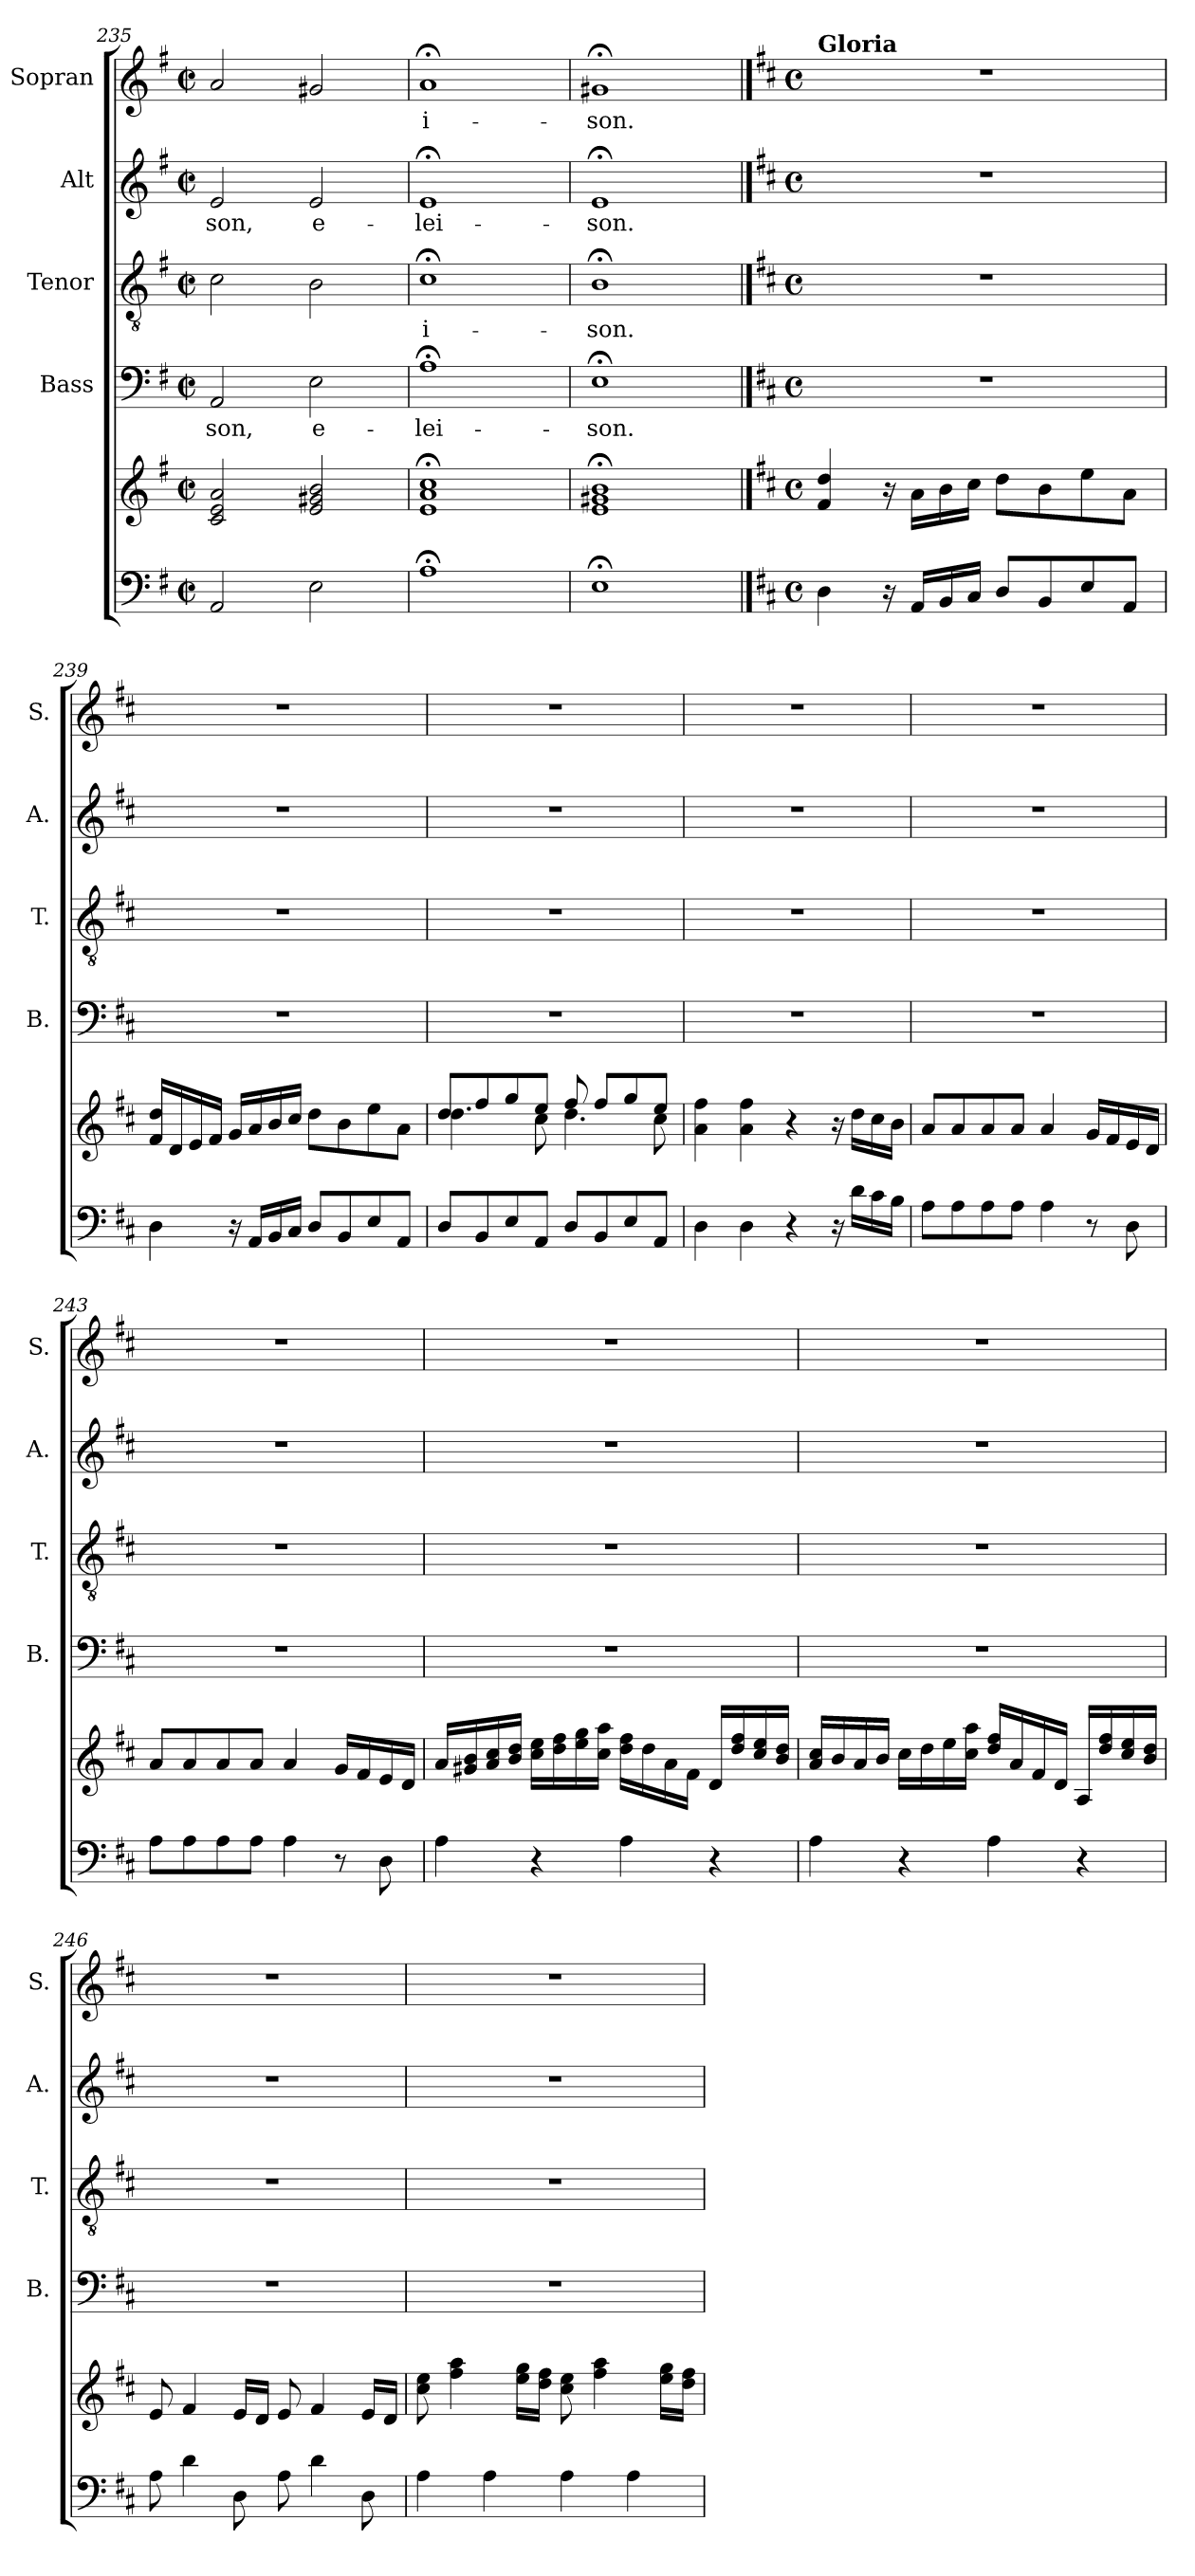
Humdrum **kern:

**kern	**kern	**kern	**text	**kern	**text	**kern	**text	**kern	**text
*part5	*part5	*part4	*part4	*part3	*part3	*part2	*part2	*part1	*part1
*staff6	*staff5	*staff4	*staff4	*staff3	*staff3	*staff2	*staff2	*staff1	*staff1
*	*	*I"Bass	*	*I"Tenor	*	*I"Alt	*	*I"Sopran	*
*	*	*I'B.	*	*I'T.	*	*I'A.	*	*I'S.	*
*clefF4	*clefG2	*clefF4	*	*clefGv2	*	*clefG2	*	*clefG2	*
*k[f#]	*k[f#]	*k[f#]	*	*k[f#]	*	*k[f#]	*	*k[f#]	*
*G:	*G:	*G:	*	*G:	*	*G:	*	*G:	*
*M2/2	*M2/2	*M2/2	*	*M2/2	*	*M2/2	*	*M2/2	*
*met(c|)	*met(c|)	*met(c|)	*	*met(c|)	*	*met(c|)	*	*met(c|)	*
=235	=235	=235	=235	=235	=235	=235	=235	=235	=235
!	!	!	!LO:LY:b	!	!	!	!LO:LY:b	!	!
2AA/	2c/ 2e/ 2a/	2AA/	-son,	2c\	.	2e/	-son,	2a/	.
!	!	!	!LO:LY:b	!	!	!	!LO:LY:b	!	!
2E\	2e/ 2g#X/ 2b/	2E\	e-	2B\	.	2e/	e-	2g#X/	.
=236	=236	=236	=236	=236	=236	=236	=236	=236	=236
!	!	!	!LO:LY:b	!	!LO:LY:b	!	!LO:LY:b	!	!LO:LY:b
1A;<	1e;< 1a;< 1cc;<	1A;<	-lei-	1c;<	-i-	1e;<	-lei-	1a;<	-i-
=237	=237	=237	=237	=237	=237	=237	=237	=237	=237
!	!	!	!LO:LY:b	!	!LO:LY:b	!	!LO:LY:b	!	!LO:LY:b
1E;<	1e;< 1g#X;< 1b;<	1E;<	-son.	1B;<	-son.	1e;<	-son.	1g#X;<	-son.
!!LO:LB:g=z
==238	==238	==238	==238	==238	==238	==238	==238	==238	==238
*k[f#c#]	*k[f#c#]	*k[f#c#]	*	*k[f#c#]	*	*k[f#c#]	*	*k[f#c#]	*
*D:	*D:	*D:	*	*D:	*	*D:	*	*D:	*
*M4/4	*M4/4	*M4/4	*	*M4/4	*	*M4/4	*	*M4/4	*
*met(c)	*met(c)	*met(c)	*	*met(c)	*	*met(c)	*	*met(c)	*
!	!	!	!	!	!	!	!	!LO:TX:a:B:t=Gloria	!
4D\	4f#/ 4dd/	1r	.	1r	.	1r	.	1r	.
16r	16r	.	.	.	.	.	.	.	.
16AA/LL	16a\LL	.	.	.	.	.	.	.	.
16BB/	16b\	.	.	.	.	.	.	.	.
16C#/JJ	16cc#\JJ	.	.	.	.	.	.	.	.
8D/L	8dd\L	.	.	.	.	.	.	.	.
8BB/	8b\	.	.	.	.	.	.	.	.
8E/	8ee\	.	.	.	.	.	.	.	.
8AA/J	8a\J	.	.	.	.	.	.	.	.
=239	=239	=239	=239	=239	=239	=239	=239	=239	=239
4D\	16f#/ 16dd/LL	1r	.	1r	.	1r	.	1r	.
.	16d/	.	.	.	.	.	.	.	.
.	16e/	.	.	.	.	.	.	.	.
.	16f#/JJ	.	.	.	.	.	.	.	.
16r	16g/LL	.	.	.	.	.	.	.	.
16AA/LL	16a/	.	.	.	.	.	.	.	.
16BB/	16b/	.	.	.	.	.	.	.	.
16C#/JJ	16cc#/JJ	.	.	.	.	.	.	.	.
8D/L	8dd\L	.	.	.	.	.	.	.	.
8BB/	8b\	.	.	.	.	.	.	.	.
8E/	8ee\	.	.	.	.	.	.	.	.
8AA/J	8a\J	.	.	.	.	.	.	.	.
=240	=240	=240	=240	=240	=240	=240	=240	=240	=240
*	*^	*	*	*	*	*	*	*	*
8D/L	8dd/L	4.dd\	1r	.	1r	.	1r	.	1r	.
8BB/	8ff#/	.	.	.	.	.	.	.	.	.
8E/	8gg/	.	.	.	.	.	.	.	.	.
8AA/J	8ee/J	8cc#\	.	.	.	.	.	.	.	.
8D/L	8ff#/	4.dd\	.	.	.	.	.	.	.	.
8BB/	8ff#/L	.	.	.	.	.	.	.	.	.
8E/	8gg/	.	.	.	.	.	.	.	.	.
8AA/J	8ee/J	8cc#\	.	.	.	.	.	.	.	.
*	*v	*v	*	*	*	*	*	*	*	*
=241	=241	=241	=241	=241	=241	=241	=241	=241	=241
4D\	4a\ 4ff#\	1r	.	1r	.	1r	.	1r	.
4D\	4a\ 4ff#\	.	.	.	.	.	.	.	.
4r	4r	.	.	.	.	.	.	.	.
16r	16r	.	.	.	.	.	.	.	.
16d\LL	16dd\LL	.	.	.	.	.	.	.	.
16c#\	16cc#\	.	.	.	.	.	.	.	.
16B\JJ	16b\JJ	.	.	.	.	.	.	.	.
!!LO:PB:g=z
=242	=242	=242	=242	=242	=242	=242	=242	=242	=242
8A\L	8a/L	1r	.	1r	.	1r	.	1r	.
8A\	8a/	.	.	.	.	.	.	.	.
8A\	8a/	.	.	.	.	.	.	.	.
8A\J	8a/J	.	.	.	.	.	.	.	.
4A\	4a/	.	.	.	.	.	.	.	.
8r	16g/LL	.	.	.	.	.	.	.	.
.	16f#/	.	.	.	.	.	.	.	.
8D\	16e/	.	.	.	.	.	.	.	.
.	16d/JJ	.	.	.	.	.	.	.	.
=243	=243	=243	=243	=243	=243	=243	=243	=243	=243
8A\L	8a/L	1r	.	1r	.	1r	.	1r	.
8A\	8a/	.	.	.	.	.	.	.	.
8A\	8a/	.	.	.	.	.	.	.	.
8A\J	8a/J	.	.	.	.	.	.	.	.
4A\	4a/	.	.	.	.	.	.	.	.
8r	16g/LL	.	.	.	.	.	.	.	.
.	16f#/	.	.	.	.	.	.	.	.
8D\	16e/	.	.	.	.	.	.	.	.
.	16d/JJ	.	.	.	.	.	.	.	.
=244	=244	=244	=244	=244	=244	=244	=244	=244	=244
4A\	16a/LL	1r	.	1r	.	1r	.	1r	.
.	16g#X/ 16b/	.	.	.	.	.	.	.	.
.	16a/ 16cc#/	.	.	.	.	.	.	.	.
.	16b/ 16dd/JJ	.	.	.	.	.	.	.	.
4r	16cc#\ 16ee\LL	.	.	.	.	.	.	.	.
.	16dd\ 16ff#\	.	.	.	.	.	.	.	.
.	16ee\ 16gg\	.	.	.	.	.	.	.	.
.	16cc#\ 16aa\JJ	.	.	.	.	.	.	.	.
4A\	16dd\ 16ff#\LL	.	.	.	.	.	.	.	.
.	16dd\	.	.	.	.	.	.	.	.
.	16a\	.	.	.	.	.	.	.	.
.	16f#\JJ	.	.	.	.	.	.	.	.
4r	16d/LL	.	.	.	.	.	.	.	.
.	16dd/ 16ff#/	.	.	.	.	.	.	.	.
.	16cc#/ 16ee/	.	.	.	.	.	.	.	.
.	16b/ 16dd/JJ	.	.	.	.	.	.	.	.
!!LO:LB:g=z
=245	=245	=245	=245	=245	=245	=245	=245	=245	=245
4A\	16a/ 16cc#/LL	1r	.	1r	.	1r	.	1r	.
.	16b/	.	.	.	.	.	.	.	.
.	16a/	.	.	.	.	.	.	.	.
.	16b/JJ	.	.	.	.	.	.	.	.
4r	16cc#\LL	.	.	.	.	.	.	.	.
.	16dd\	.	.	.	.	.	.	.	.
.	16ee\	.	.	.	.	.	.	.	.
.	16cc#\ 16aa\JJ	.	.	.	.	.	.	.	.
4A\	16dd/ 16ff#/LL	.	.	.	.	.	.	.	.
.	16a/	.	.	.	.	.	.	.	.
.	16f#/	.	.	.	.	.	.	.	.
.	16d/JJ	.	.	.	.	.	.	.	.
4r	16A/LL	.	.	.	.	.	.	.	.
.	16dd/ 16ff#/	.	.	.	.	.	.	.	.
.	16cc#/ 16ee/	.	.	.	.	.	.	.	.
.	16b/ 16dd/JJ	.	.	.	.	.	.	.	.
=246	=246	=246	=246	=246	=246	=246	=246	=246	=246
8A\	8e/	1r	.	1r	.	1r	.	1r	.
4d\	4f#/	.	.	.	.	.	.	.	.
8D\	16e/LL	.	.	.	.	.	.	.	.
.	16d/JJ	.	.	.	.	.	.	.	.
8A\	8e/	.	.	.	.	.	.	.	.
4d\	4f#/	.	.	.	.	.	.	.	.
8D\	16e/LL	.	.	.	.	.	.	.	.
.	16d/JJ	.	.	.	.	.	.	.	.
=247	=247	=247	=247	=247	=247	=247	=247	=247	=247
4A\	8cc#\ 8ee\	1r	.	1r	.	1r	.	1r	.
.	4ff#\ 4aa\	.	.	.	.	.	.	.	.
4A\	.	.	.	.	.	.	.	.	.
.	16ee\ 16gg\LL	.	.	.	.	.	.	.	.
.	16dd\ 16ff#\JJ	.	.	.	.	.	.	.	.
4A\	8cc#\ 8ee\	.	.	.	.	.	.	.	.
.	4ff#\ 4aa\	.	.	.	.	.	.	.	.
4A\	.	.	.	.	.	.	.	.	.
.	16ee\ 16gg\LL	.	.	.	.	.	.	.	.
.	16dd\ 16ff#\JJ	.	.	.	.	.	.	.	.
=	=	=	=	=	=	=	=	=	=
*-	*-	*-	*-	*-	*-	*-	*-	*-	*-
